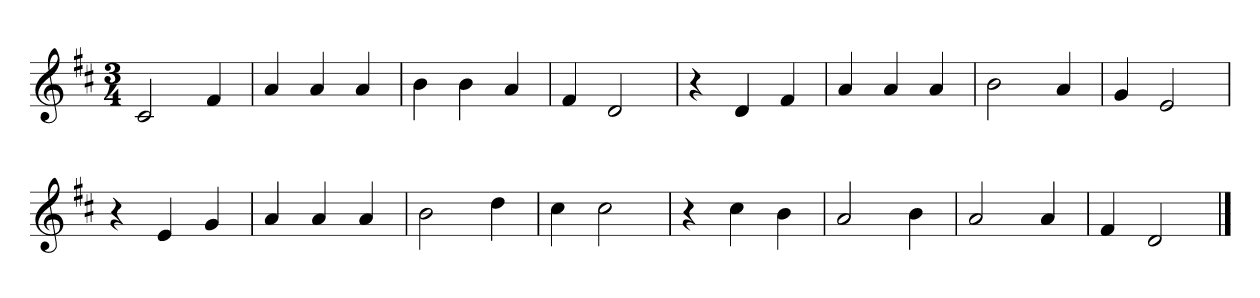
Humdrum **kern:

**kern
*part1
*staff1
*clefG2
*k[f#c#]
*M3/4
*MM100
=1
2c#
4f#
=
4a
4a
4a
=
4b
4b
4a
=
4f#
2d
=
4r
4d
4f#
=
4a
4a
4a
=
2b
4a
=
4g
2e
=
4r
4e
4g
=
4a
4a
4a
=
2b
4dd
=
4cc#
2cc#
=
4r
4cc#
4b
=
2a
4b
=
2a
4a
=
4f#
2d
==
*-
